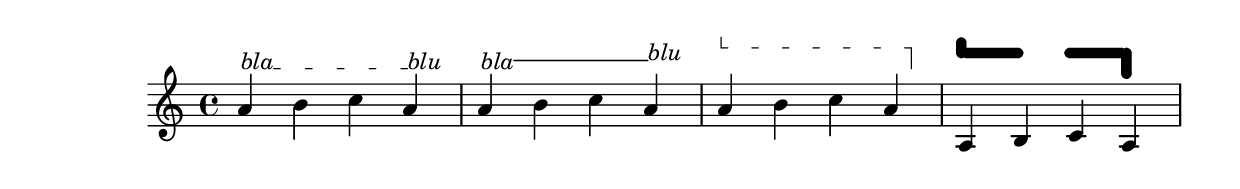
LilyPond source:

%% DO NOT EDIT this file manually; it is automatically
%% generated from LSR http://lsr.dsi.unimi.it
%% Make any changes in LSR itself, or in Documentation/snippets/new/ ,
%% and then run scripts/auxiliar/makelsr.py
%%
%% This file is in the public domain.
\version "2.14.0"

\header {
  lsrtags = "expressive-marks, text, tweaks-and-overrides"

%% Translation of GIT committish: 8b93de6ce951b7b14bc7818f31019524295b990f
  texidoces = "
Las instrucciones @code{\\startTextSpan} y @code{\\stopTextSpan}
permiten la creación de elementos de extensión textuales tan
fácilmente como indicaciones de pedal u
octavaciones. Sobreescribimos ciertas propiedades del objeto
@code{TextSpanner} para modificar su salida.

"
  doctitlees = "Crear elementos de extensión textuales"

  texidoc = "
The @code{\\startTextSpan} and @code{\\stopTextSpan} commands allow the
creation of text spanners as easily as pedal indications or
octavations. Override some properties of the @code{TextSpanner} object
to modify its output.

"
  doctitle = "Creating text spanners"
} % begin verbatim

\paper { ragged-right = ##f }

\relative c'' {
  \override TextSpanner #'(bound-details left text) = #"bla"
  \override TextSpanner #'(bound-details right text) = #"blu"
  a4 \startTextSpan
  b4 c
  a4 \stopTextSpan

  \override TextSpanner #'style = #'line
  \once \override TextSpanner
    #'(bound-details left stencil-align-dir-y) = #CENTER
  a4 \startTextSpan
  b4 c
  a4 \stopTextSpan

  \override TextSpanner #'style = #'dashed-line
  \override TextSpanner #'(bound-details left text) =
    \markup { \draw-line #'(0 . 1) }
  \override TextSpanner #'(bound-details right text) =
    \markup { \draw-line #'(0 . -2) }
  \once \override TextSpanner #'(bound-details right padding) = #-2

  a4 \startTextSpan
  b4 c
  a4 \stopTextSpan

  \set Staff.middleCPosition = #-13
  \override TextSpanner #'dash-period = #10
  \override TextSpanner #'dash-fraction = #0.5
  \override TextSpanner #'thickness = #10
  a4 \startTextSpan
  b4 c
  a4 \stopTextSpan
}

